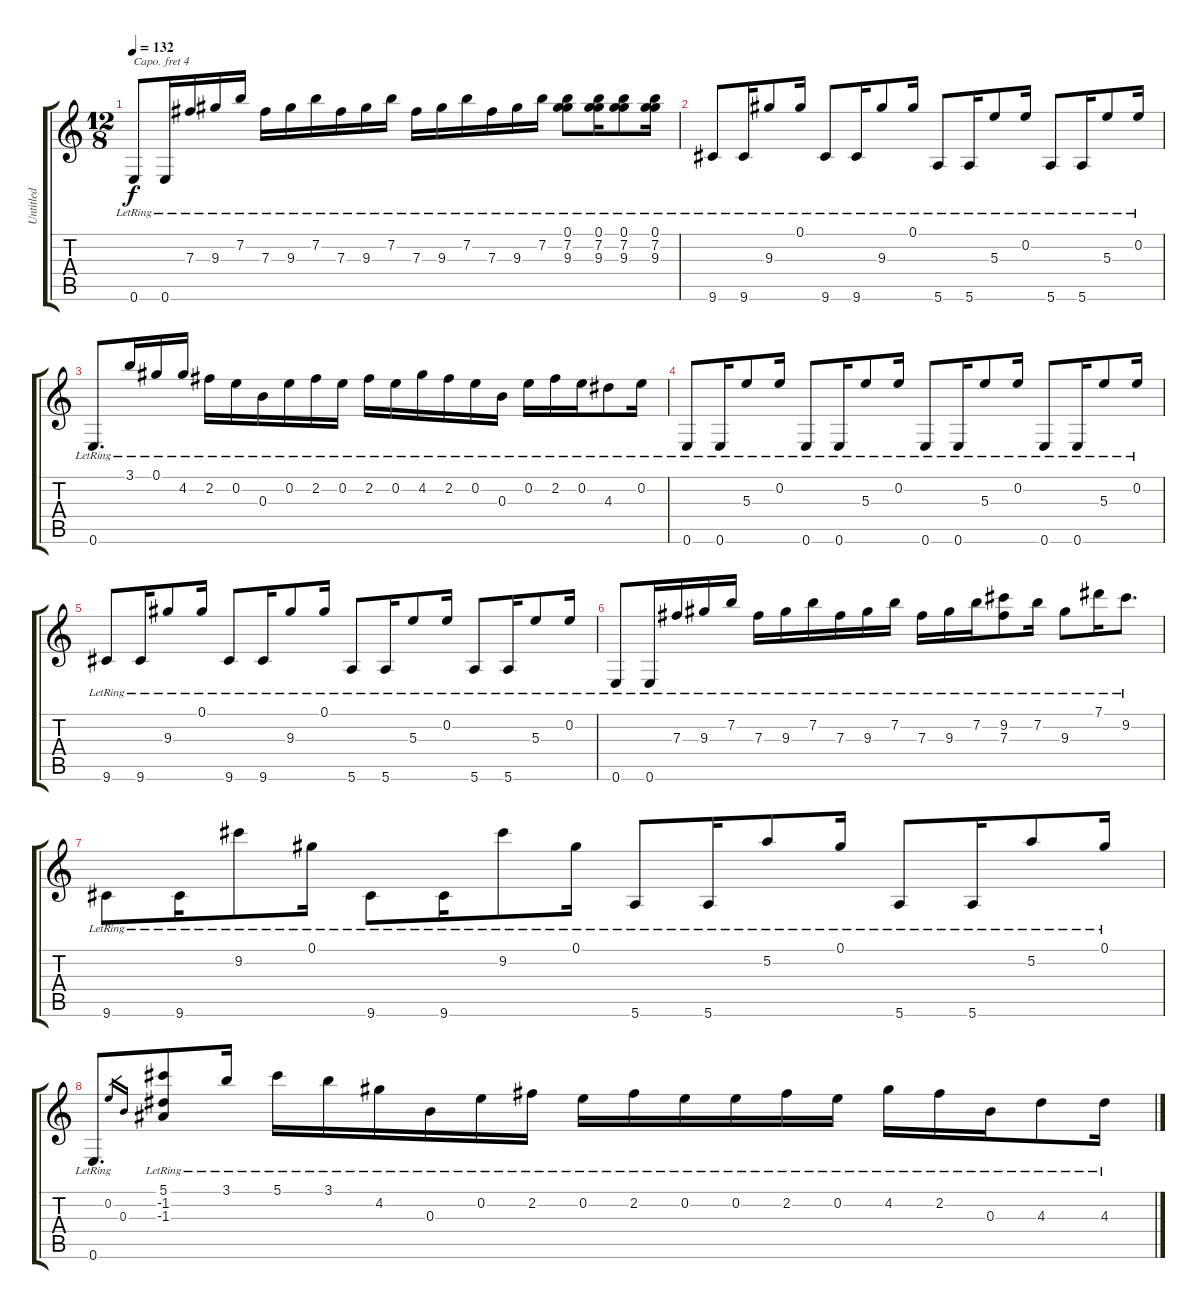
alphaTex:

\track ("Untitled" "Untitled") {instrument acousticguitarsteel}
\staff {score tabs}
\capo 4
\tuning (E4 C4 G3 C3 G2 C2) {hide}
\ts (12 8)
\tempo 132
\clef g2
\ks c
0.6{lr}.8{dy f} 0.6{lr}.16 7.3{lr}.16 9.3{lr}.16 7.2{lr}.16 7.3{lr}.16 9.3{lr}.16 7.2{lr}.16 7.3{lr}.16 9.3{lr}.16 7.2{lr}.16 7.3{lr}.16 9.3{lr}.16 7.2{lr}.16 7.3{lr}.16 9.3{lr}.16 7.2{lr}.16 (0.1{lr} 7.2{lr} 9.3{lr}).8 (0.1{lr} 7.2{lr} 9.3{lr}).16 (0.1{lr} 7.2{lr} 9.3{lr}).8 (0.1{lr} 7.2{lr} 9.3{lr}).16 |
9.6{lr}.8 9.6{lr}.16 9.3{lr}.8 0.1{lr}.16 9.6{lr}.8 9.6{lr}.16 9.3{lr}.8 0.1{lr}.16 5.6{lr}.8 5.6{lr}.16 5.3{lr}.8 0.2{lr}.16 5.6{lr}.8 5.6{lr}.16 5.3{lr}.8 0.2{lr}.16 |
0.6{lr}.8{d} 3.1{lr}.16 0.1{lr}.16 4.2{lr}.16 2.2{lr}.16 0.2{lr}.16 0.3{lr}.16 0.2{lr}.16 2.2{lr}.16 0.2{lr}.16 2.2{lr}.16 0.2{lr}.16 4.2{lr}.16 2.2{lr}.16 0.2{lr}.16 0.3{lr}.16 0.2{lr}.16 2.2{lr}.16 0.2{lr}.16 4.3{lr}.8 0.2{lr}.16 |
0.6{lr}.8 0.6{lr}.16 5.3{lr}.8 0.2{lr}.16 0.6{lr}.8 0.6{lr}.16 5.3{lr}.8 0.2{lr}.16 0.6{lr}.8 0.6{lr}.16 5.3{lr}.8 0.2{lr}.16 0.6{lr}.8 0.6{lr}.16 5.3{lr}.8 0.2{lr}.16 |
9.6{lr}.8 9.6{lr}.16 9.3{lr}.8 0.1{lr}.16 9.6{lr}.8 9.6{lr}.16 9.3{lr}.8 0.1{lr}.16 5.6{lr}.8 5.6{lr}.16 5.3{lr}.8 0.2{lr}.16 5.6{lr}.8 5.6{lr}.16 5.3{lr}.8 0.2{lr}.16 |
0.6{lr}.8 0.6{lr}.16 7.3{lr}.16 9.3{lr}.16 7.2{lr}.16 7.3{lr}.16 9.3{lr}.16 7.2{lr}.16 7.3{lr}.16 9.3{lr}.16 7.2{lr}.16 7.3{lr}.16 9.3{lr}.16 7.2{lr}.16 (9.2{lr} 7.3{lr}).8 7.2{lr}.16 9.3{lr}.8 7.1{lr}.16 9.2{lr}.8{d} |
9.6{lr}.8 9.6{lr}.16 9.2{lr}.8 0.1{lr}.16 9.6{lr}.8 9.6{lr}.16 9.2{lr}.8 0.1{lr}.16 5.6{lr}.8 5.6{lr}.16 5.2{lr}.8 0.1{lr}.16 5.6{lr}.8 5.6{lr}.16 5.2{lr}.8 0.1{lr}.16 |
0.6{lr}.8{d} 0.2.16{gr} 0.3.16{gr} (5.1{lr} -1.2 -1.3).8 3.1{lr}.16 5.1{lr}.16 3.1{lr}.16 4.2{lr}.16 0.3{lr}.16 0.2{lr}.16 2.2{lr}.16 0.2{lr}.16 2.2{lr}.16 0.2{lr}.16 0.2{lr}.16 2.2{lr}.16 0.2{lr}.16 4.2{lr}.16 2.2{lr}.16 0.3{lr}.16 4.3{lr}.8 4.3{lr}.16
